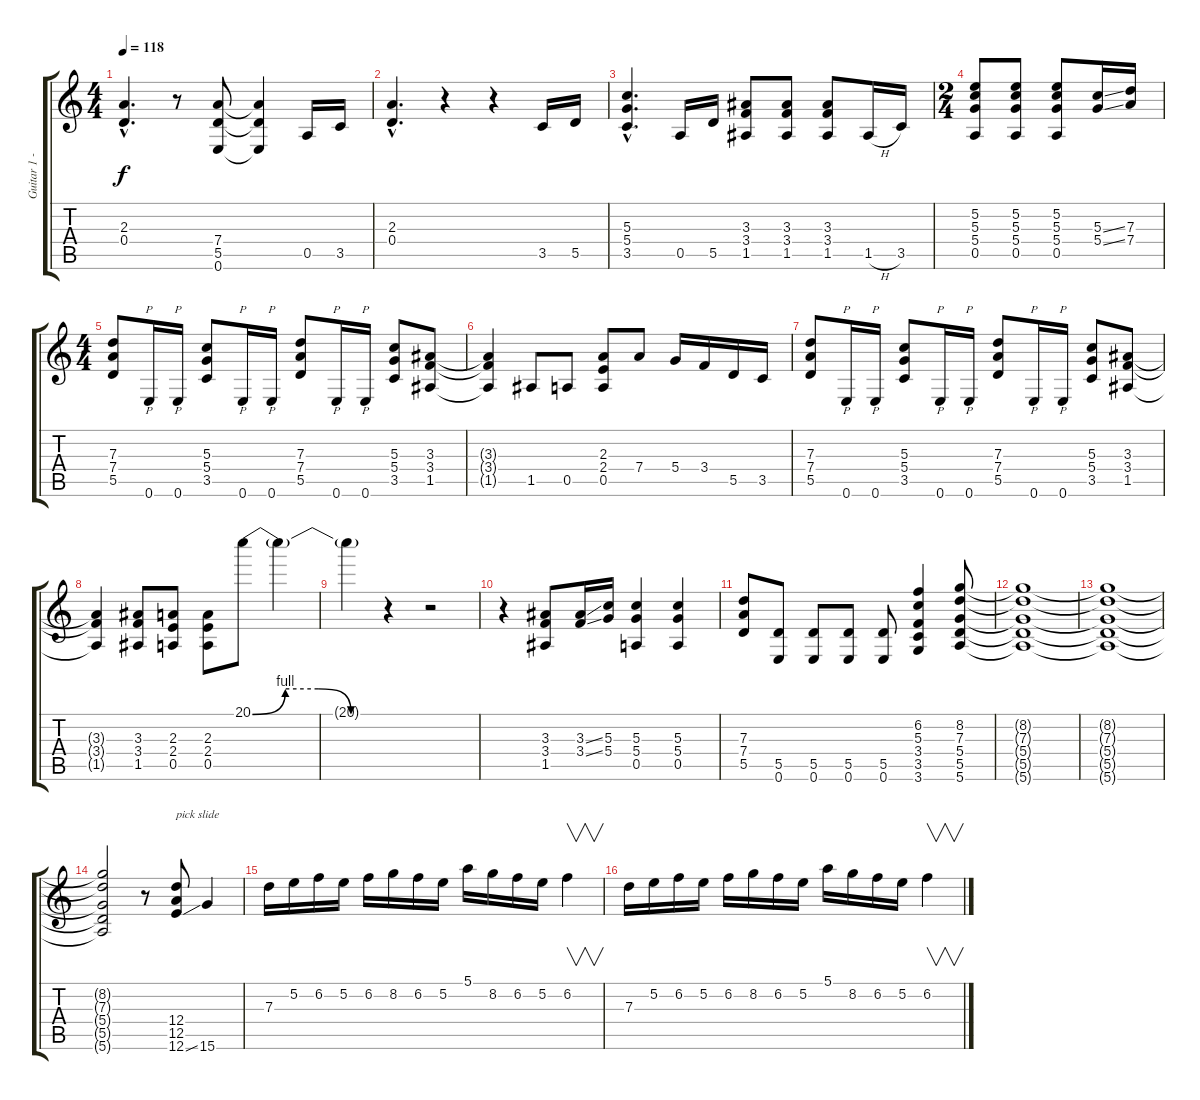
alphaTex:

\track ("Guitar 1 - Criss Oliva" "Guitar 1 -") {instrument distortionguitar}
\staff {score tabs}
\tuning (E4 B3 G3 D3 A2 E2) {hide}
\ts (4 4)
\tempo 118
\clef g2
\ks c
(2.3{hac} 0.4{hac}).4{d dy f} r.8 (7.4 5.5 0.6).8 (7.4{t} 5.5{t} 0.6{t}).4 0.5.16 3.5.16 |
(2.3{hac} 0.4{hac}).4{d} r.4 r.4 3.5.16 5.5.16 |
(5.3{hac} 5.4{hac} 3.5{hac}).4{d} 0.5.16 5.5.16 (3.3 3.4 1.5).8 (3.3 3.4 1.5).8 (3.3 3.4 1.5).8 1.5{h}.16 3.5.16 |
\ts (2 4)
(5.2 5.3 5.4 0.5).8 (5.2 5.3 5.4 0.5).8 (5.2 5.3 5.4 0.5).8 (5.3{ss} 5.4{ss}).16 (7.3 7.4).16 |
\ts (4 4)
(7.3 7.4 5.5).8 0.6.16{p} 0.6.16{p} (5.3 5.4 3.5).8 0.6.16{p} 0.6.16{p} (7.3 7.4 5.5).8 0.6.16{p} 0.6.16{p} (5.3 5.4 3.5).8 (3.3 3.4 1.5).8 |
(3.3{t} 3.4{t} 1.5{t}).4 1.5.8 0.5.8 (2.3 2.4 0.5).8 7.4.8 5.4.16 3.4.16 5.5.16 3.5.16 |
(7.3 7.4 5.5).8 0.6.16{p} 0.6.16{p} (5.3 5.4 3.5).8 0.6.16{p} 0.6.16{p} (7.3 7.4 5.5).8 0.6.16{p} 0.6.16{p} (5.3 5.4 3.5).8 (3.3 3.4 1.5).8 |
(3.3{t} 3.4{t} 1.5{t}).4 (3.3 3.4 1.5).8 (2.3 2.4 0.5).8 (2.3 2.4 0.5).8 20.1{be (custom 0 0 15 4 30 4 45 0 60 0)}.8 20.1{t}.4 |
20.1{t}.4 r.4 r.2 |
r.4 (3.3 3.4 1.5).8 (3.3{ss} 3.4{ss}).16 (5.3 5.4).16 (5.3 5.4 0.5).4 (5.3 5.4 0.5).4 |
(7.3 7.4 5.5).8 (5.5 0.6).8 (5.5 0.6).8 (5.5 0.6).8 (5.5 0.6).8 (6.2 5.3 3.4 3.5 3.6).4 (8.2 7.3 5.4 5.5 5.6).8 |
(8.2{t} 7.3{t} 5.4{t} 5.5{t} 5.6{t}).1 |
(8.2{t} 7.3{t} 5.4{t} 5.5{t} 5.6{t}).1 |
(8.2{t} 7.3{t} 5.4{t} 5.5{t} 5.6{t}).2 r.8 (12.4 12.5 12.6{ss}).8{txt "pick slide"} 15.6.4 |
7.3.16 5.2.16 6.2.16 5.2.16 6.2.16 8.2.16 6.2.16 5.2.16 5.1.16 8.2.16 6.2.16 5.2.16 6.2.4{v} |
7.3.16 5.2.16 6.2.16 5.2.16 6.2.16 8.2.16 6.2.16 5.2.16 5.1.16 8.2.16 6.2.16 5.2.16 6.2.4{v}
